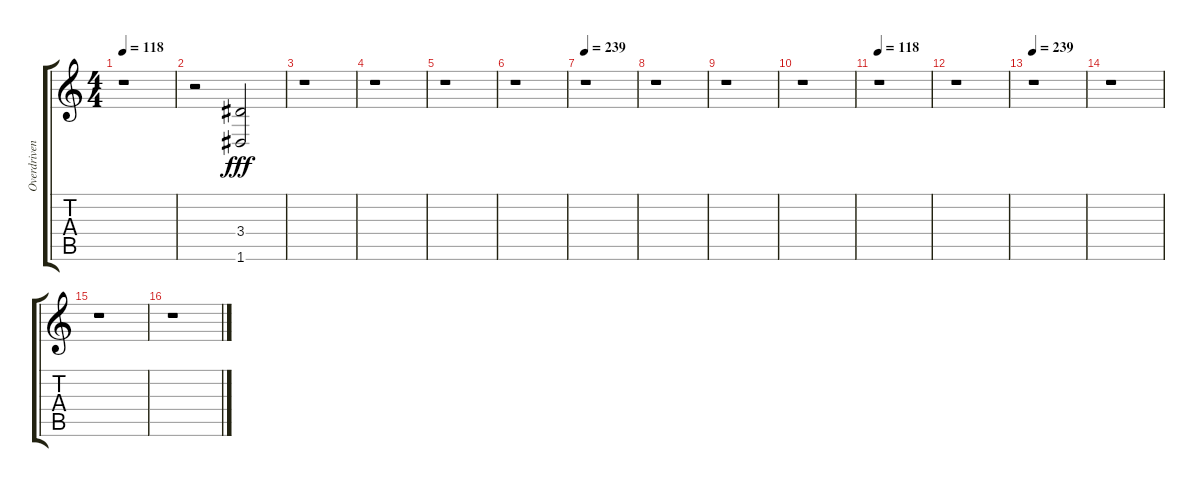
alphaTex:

\track ("Overdriven 1" "Overdriven") {instrument overdrivenguitar}
\staff {score tabs}
\tuning (D4 A3 F3 C3 G2 D2) {hide}
\ts (4 4)
\tempo 118
\clef g2
\ks c
r.1{dy fff} |
r.2 (3.4 1.6).2 |
r.1 |
r.1 |
r.1 |
r.1 |
\tempo 239
r.1 |
r.1 |
r.1 |
r.1 |
\tempo 118
r.1 |
r.1 |
\tempo 239
r.1 |
r.1 |
r.1 |
r.1
